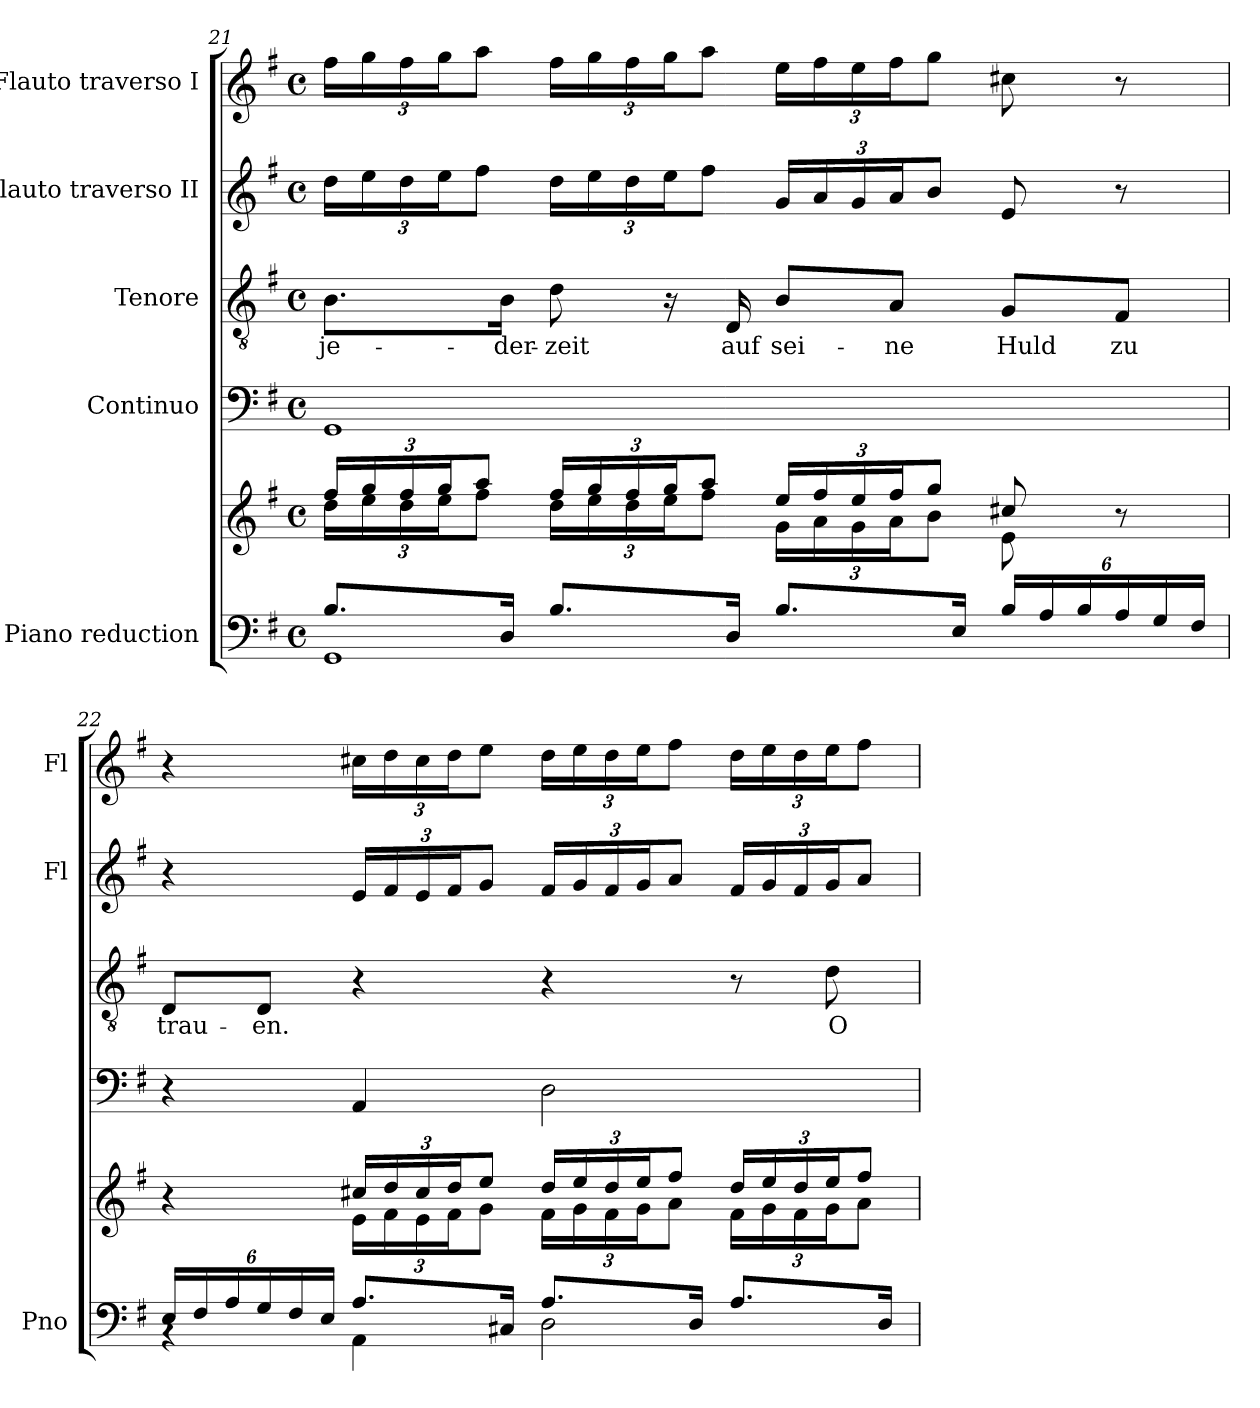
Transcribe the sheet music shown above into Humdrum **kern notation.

**kern	**kern	**kern	**kern	**text	**kern	**kern
*part5	*part5	*part4	*part3	*part3	*part2	*part1
*staff6	*staff5	*staff4	*staff3	*staff3	*staff2	*staff1
*I"Piano reduction	*	*I"Continuo	*I"Tenore	*	*I"Flauto traverso II	*I"Flauto traverso I
*I'Pno	*	*	*	*	*I'Fl	*I'Fl
!!LO:LB:g=z
*clefF4	*clefG2	*clefF4	*clefGv2	*	*clefG2	*clefG2
*k[f#]	*k[f#]	*k[f#]	*k[f#]	*	*k[f#]	*k[f#]
*M4/4	*M4/4	*M4/4	*M4/4	*	*M4/4	*M4/4
*met(c)	*met(c)	*met(c)	*met(c)	*	*met(c)	*met(c)
=21	=21	=21	=21	=21	=21	=21
*^	*	*	*	*	*	*
*	*	*Xbrackettup	*	*	*	*	*
*	*	*^	*	*	*	*	*
!	!	!	!	!	!	!LO:LY:b	!	!
*	*	*	*	*	*	*	*Xbrackettup	*Xbrackettup
8.B/L	1GG	24ff#/LL	24dd\LL	1GG	8.B\L	je-	24dd\LL	24ff#\LL
.	.	24gg/	24ee\	.	.	.	24ee\	24gg\
.	.	24ff#/	24dd\	.	.	.	24dd\	24ff#\
.	.	24gg/J	24ee\J	.	.	.	24ee\J	24gg\J
.	.	12aa/J	12ff#\J	.	.	.	12ff#\J	12aa\J
!	!	!	!	!	!	!LO:LY:b	!	!
16D/Jk	.	.	.	.	16B\Jk	-der-	.	.
!	!	!	!	!	!	!LO:LY:b	!	!
8.B/L	.	24ff#/LL	24dd\LL	.	8d\	-zeit	24dd\LL	24ff#\LL
.	.	24gg/	24ee\	.	.	.	24ee\	24gg\
.	.	24ff#/	24dd\	.	.	.	24dd\	24ff#\
.	.	24gg/J	24ee\J	.	16r	.	24ee\J	24gg\J
.	.	12aa/J	12ff#\J	.	.	.	12ff#\J	12aa\J
!	!	!	!	!	!	!LO:LY:b	!	!
16D/Jk	.	.	.	.	16D/	auf	.	.
!	!	!	!	!	!	!LO:LY:b	!	!
8.B/L	.	24ee/LL	24g\LL	.	8B/L	sei-	24g/LL	24ee\LL
.	.	24ff#/	24a\	.	.	.	24a/	24ff#\
.	.	24ee/	24g\	.	.	.	24g/	24ee\
!	!	!	!	!	!	!LO:LY:b	!	!
.	.	24ff#/J	24a\J	.	8A/J	-ne	24a/J	24ff#\J
.	.	12gg/J	12b\J	.	.	.	12b/J	12gg\J
16E/Jk	.	.	.	.	.	.	.	.
*Xbrackettup	*	*	*	*	*	*	*	*
!	!	!	!	!	!	!LO:LY:b	!	!
24B/LL	.	8cc#X/	8e\	.	8G/L	Huld	8e/	8cc#X\
24A/	.	.	.	.	.	.	.	.
24B/	.	.	.	.	.	.	.	.
!	!	!	!	!	!	!LO:LY:b	!	!
24A/	.	8r	8ryy	.	8F#/J	zu	8r	8r
24G/	.	.	.	.	.	.	.	.
24F#/JJ	.	.	.	.	.	.	.	.
=22	=22	=22	=22	=22	=22	=22	=22	=22
!	!	!	!	!	!	!LO:LY:b	!	!
24E/LL	4rBB	4r	4ryy	4r	8D/L	trau-	4r	4r
24F#/	.	.	.	.	.	.	.	.
24A/	.	.	.	.	.	.	.	.
!	!	!	!	!	!	!LO:LY:b	!	!
24G/	.	.	.	.	8D/J	-en.	.	.
24F#/	.	.	.	.	.	.	.	.
24E/JJ	.	.	.	.	.	.	.	.
8.A/L	4AA\	24cc#X/LL	24e\LL	4AA/	4r	.	24e/LL	24cc#X\LL
.	.	24dd/	24f#\	.	.	.	24f#/	24dd\
.	.	24cc#/	24e\	.	.	.	24e/	24cc#\
.	.	24dd/J	24f#\J	.	.	.	24f#/J	24dd\J
.	.	12ee/J	12g\J	.	.	.	12g/J	12ee\J
16C#X/Jk	.	.	.	.	.	.	.	.
8.A/L	2D\	24dd/LL	24f#\LL	2D\	4r	.	24f#/LL	24dd\LL
.	.	24ee/	24g\	.	.	.	24g/	24ee\
.	.	24dd/	24f#\	.	.	.	24f#/	24dd\
.	.	24ee/J	24g\J	.	.	.	24g/J	24ee\J
.	.	12ff#/J	12a\J	.	.	.	12a/J	12ff#\J
16D/Jk	.	.	.	.	.	.	.	.
8.A/L	.	24dd/LL	24f#\LL	.	8r	.	24f#/LL	24dd\LL
.	.	24ee/	24g\	.	.	.	24g/	24ee\
.	.	24dd/	24f#\	.	.	.	24f#/	24dd\
!	!	!	!	!	!	!LO:LY:b	!	!
.	.	24ee/J	24g\J	.	8d\	O	24g/J	24ee\J
.	.	12ff#/J	12a\J	.	.	.	12a/J	12ff#\J
16D/Jk	.	.	.	.	.	.	.	.
*v	*v	*	*	*	*	*	*	*
*	*v	*v	*	*	*	*	*
=	=	=	=	=	=	=
*-	*-	*-	*-	*-	*-	*-
